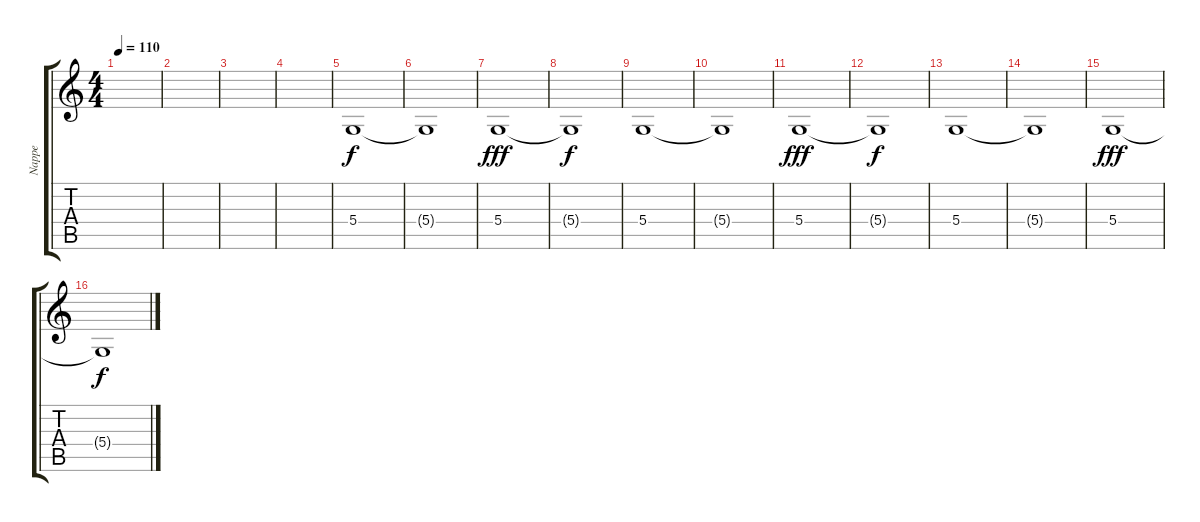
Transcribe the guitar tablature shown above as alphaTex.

\track ("Nappe" "Nappe") {instrument choiraahs}
\staff {score tabs}
\tuning (E4 B3 G3 D3 A2 E2) {hide}
\ts (4 4)
\tempo 110
\clef g2
\ks c
|
|
|
|
5.4.1{volume 6 balance 8 instrument seashore} |
5.4{t}.1 |
5.4.1{dy fff} |
5.4{t}.1{dy f} |
5.4.1 |
5.4{t}.1 |
5.4.1{dy fff} |
5.4{t}.1{dy f} |
5.4.1 |
5.4{t}.1 |
5.4.1{dy fff} |
5.4{t}.1{dy f}
